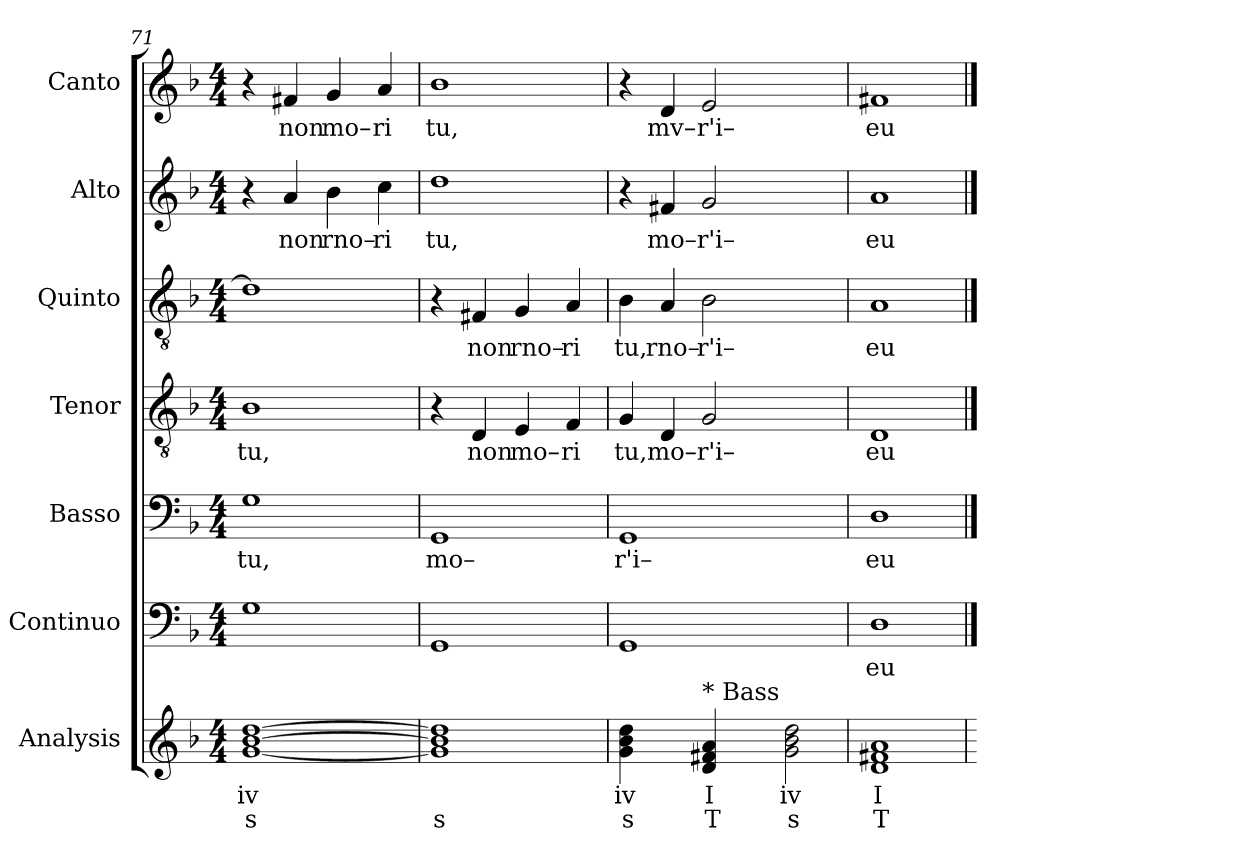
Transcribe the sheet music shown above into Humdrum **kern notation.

**kern	**text	**text	**kern	**text	**kern	**text	**kern	**text	**kern	**text	**kern	**text	**kern	**text
*part7	*part7	*part7	*part6	*part6	*part5	*part5	*part4	*part4	*part3	*part3	*part2	*part2	*part1	*part1
*staff7	*staff7	*staff7	*staff6	*staff6	*staff5	*staff5	*staff4	*staff4	*staff3	*staff3	*staff2	*staff2	*staff1	*staff1
*I"Analysis	*	*	*I"Continuo	*	*I"Basso	*	*I"Tenor	*	*I"Quinto	*	*I"Alto	*	*I"Canto	*
*	*	*	*clefF4	*	*clefF4	*	*clefGv2	*	*clefGv2	*	*clefG2	*	*clefG2	*
*k[b-]	*	*	*k[b-]	*	*k[b-]	*	*k[b-]	*	*k[b-]	*	*k[b-]	*	*k[b-]	*
*	*	*	*F:	*	*F:	*	*F:	*	*F:	*	*F:	*	*F:	*
*M4/4	*	*	*M4/4	*	*M4/4	*	*M4/4	*	*M4/4	*	*M4/4	*	*M4/4	*
=71	=71	=71	=71	=71	=71	=71	=71	=71	=71	=71	=71	=71	=71	=71
!	!	!	!	!	!	!LO:LY:b	!	!	!	!	!	!	!	!
!	!	!	!	!	!	!	!	!LO:LY:b	!	!	!	!	!	!
[1g [1b- [1dd	iv	s	1G	.	1G	tu,	1B-	tu,	1d]	.	4r	.	4r	.
!	!	!	!	!	!	!	!	!	!	!	!	!LO:LY:b	!	!
!	!	!	!	!	!	!	!	!	!	!	!	!	!	!LO:LY:b
.	.	.	.	.	.	.	.	.	.	.	4a/	non	4f#X/	non
!	!	!	!	!	!	!	!	!	!	!	!	!LO:LY:b	!	!
!	!	!	!	!	!	!	!	!	!	!	!	!	!	!LO:LY:b
.	.	.	.	.	.	.	.	.	.	.	4b-\	rno–	4g/	mo–
!	!	!	!	!	!	!	!	!	!	!	!	!LO:LY:b	!	!
!	!	!	!	!	!	!	!	!	!	!	!	!	!	!LO:LY:b
.	.	.	.	.	.	.	.	.	.	.	4cc\	ri	4a/	ri
=72	=72	=72	=72	=72	=72	=72	=72	=72	=72	=72	=72	=72	=72	=72
!	!	!	!	!	!	!LO:LY:b	!	!	!	!	!	!	!	!
!	!	!	!	!	!	!	!	!	!	!	!	!LO:LY:b	!	!
!	!	!	!	!	!	!	!	!	!	!	!	!	!	!LO:LY:b
1g] 1b-] 1dd]	.	s	1GG	.	1GG	mo–	4r	.	4r	.	1dd	tu,	1b-	tu,
!	!	!	!	!	!	!	!	!LO:LY:b	!	!	!	!	!	!
!	!	!	!	!	!	!	!	!	!	!LO:LY:b	!	!	!	!
.	.	.	.	.	.	.	4D/	non	4F#X/	non	.	.	.	.
!	!	!	!	!	!	!	!	!LO:LY:b	!	!	!	!	!	!
!	!	!	!	!	!	!	!	!	!	!LO:LY:b	!	!	!	!
.	.	.	.	.	.	.	4E/	mo–	4G/	rno–	.	.	.	.
!	!	!	!	!	!	!	!	!LO:LY:b	!	!	!	!	!	!
!	!	!	!	!	!	!	!	!	!	!LO:LY:b	!	!	!	!
.	.	.	.	.	.	.	4F/	ri	4A/	ri	.	.	.	.
=73	=73	=73	=73	=73	=73	=73	=73	=73	=73	=73	=73	=73	=73	=73
!	!	!	!	!	!	!LO:LY:b	!	!	!	!	!	!	!	!
!	!	!	!	!	!	!	!	!LO:LY:b	!	!	!	!	!	!
!	!	!	!	!	!	!	!	!	!	!LO:LY:b	!	!	!	!
4g 4b- 4dd	iv	s	1GG	.	1GG	r'i–	4G/	tu,	4B-\	tu,	4r	.	4r	.
!	!	!	!	!	!	!	!	!LO:LY:b	!	!	!	!	!	!
!	!	!	!	!	!	!	!	!	!	!LO:LY:b	!	!	!	!
!	!	!	!	!	!	!	!	!	!	!	!	!LO:LY:b	!	!
!	!	!	!	!	!	!	!	!	!	!	!	!	!	!LO:LY:b
4ryy	.	.	.	.	.	.	4D/	mo–	4A/	rno–	4f#X/	mo–	4d/	mv–
!	!	!	!	!	!	!	!	!LO:LY:b	!	!	!	!	!	!
!	!	!	!	!	!	!	!	!	!	!LO:LY:b	!	!	!	!
!	!	!	!	!	!	!	!	!	!	!	!	!LO:LY:b	!	!
!LO:TX:a:t=* Bass	!	!	!	!	!	!	!	!	!	!	!	!	!	!
!	!	!	!	!	!	!	!	!	!	!	!	!	!	!LO:LY:b
4d 4f#X 4a	I	T	.	.	.	.	2G/	r'i–	2B-\	r'i–	2g/	r'i–	2e/	r'i–
4ryy	.	.	.	.	.	.	.	.	.	.	.	.	.	.
2g 2b- 2dd	iv	s	2ryy	.	2ryy	.	2ryy	.	2ryy	.	2ryy	.	2ryy	.
=74	=74	=74	=74	=74	=74	=74	=74	=74	=74	=74	=74	=74	=74	=74
!	!	!	!	!LO:LY:b	!	!	!	!	!	!	!	!	!	!
!	!	!	!	!	!	!LO:LY:b	!	!	!	!	!	!	!	!
!	!	!	!	!	!	!	!	!LO:LY:b	!	!	!	!	!	!
!	!	!	!	!	!	!	!	!	!	!LO:LY:b	!	!	!	!
!	!	!	!	!	!	!	!	!	!	!	!	!LO:LY:b	!	!
!	!	!	!	!	!	!	!	!	!	!	!	!	!	!LO:LY:b
1d 1f#X 1a	I	T	1D	eu	1D	eu	1D	eu	1A	eu	1a	eu	1f#X	eu
=	==	==	==	==	==	==	==	==	==	==	==	==	==	==
*-	*-	*-	*-	*-	*-	*-	*-	*-	*-	*-	*-	*-	*-	*-
